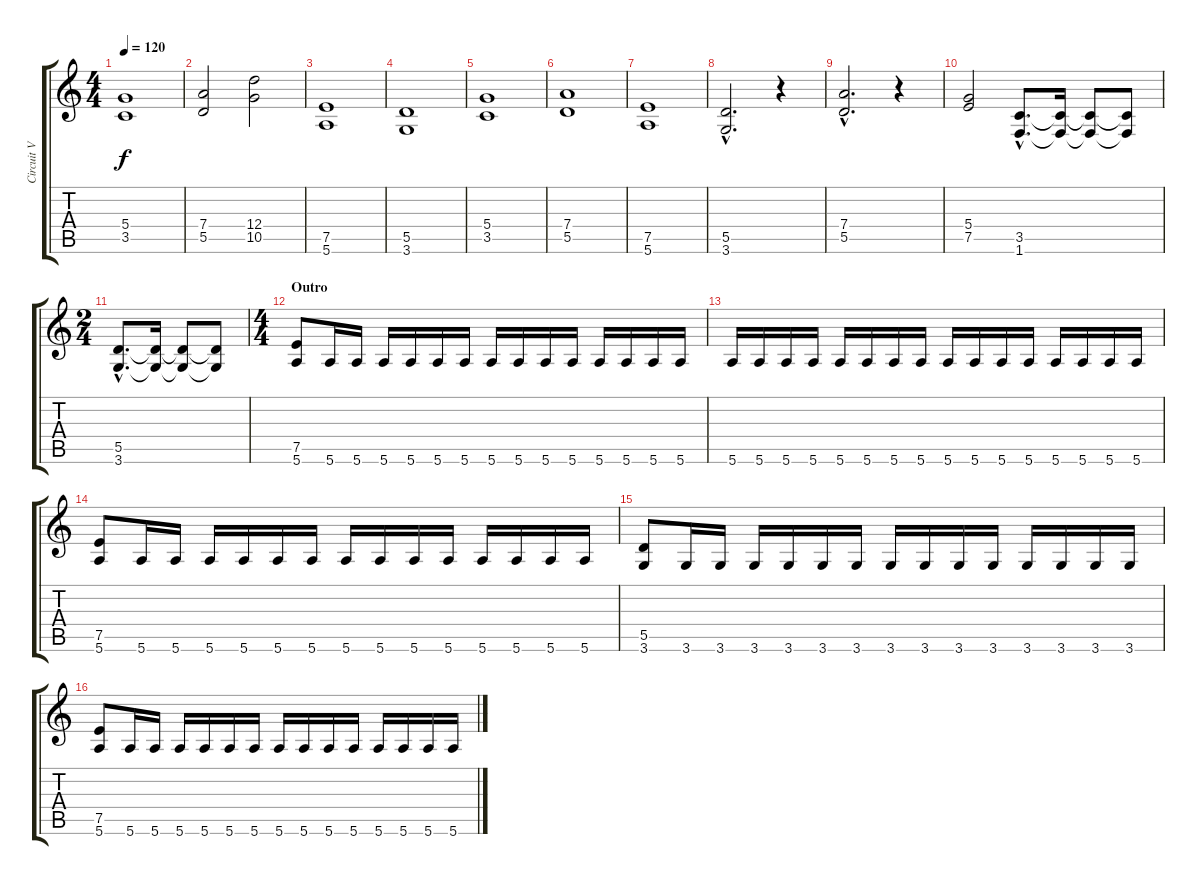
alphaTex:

\track ("Circuit V Panther" "Circuit V ") {instrument overdrivenguitar}
\staff {score tabs}
\tuning (E4 B3 G3 D3 A2 E2) {hide}
\ts (4 4)
\tempo 120
\clef g2
\ks c
(5.4 3.5).1{dy f} |
(7.4 5.5).2 (12.4 10.5).2 |
(7.5 5.6).1 |
(5.5 3.6).1 |
(5.4 3.5).1 |
(7.4 5.5).1 |
(7.5 5.6).1 |
(5.5{hac} 3.6{hac}).2{d} r.4 |
(7.4{hac} 5.5{hac}).2{d} r.4 |
(5.4 7.5).2 (3.5{hac} 1.6{hac}).8{d} (3.5{t} 1.6{t}).16 (3.5{t} 1.6{t}).8 (3.5{t} 1.6{t}).8 |
\ts (2 4)
(5.5{hac} 3.6{hac}).8{d} (5.5{t} 3.6{t}).16 (5.5{t} 3.6{t}).8 (5.5{t} 3.6{t}).8 |
\ts (4 4)
\section ("" "Outro")
(7.5 5.6).8 5.6.16 5.6.16 5.6.16 5.6.16 5.6.16 5.6.16 5.6.16 5.6.16 5.6.16 5.6.16 5.6.16 5.6.16 5.6.16 5.6.16 |
5.6.16 5.6.16 5.6.16 5.6.16 5.6.16 5.6.16 5.6.16 5.6.16 5.6.16 5.6.16 5.6.16 5.6.16 5.6.16 5.6.16 5.6.16 5.6.16 |
(7.5 5.6).8 5.6.16 5.6.16 5.6.16 5.6.16 5.6.16 5.6.16 5.6.16 5.6.16 5.6.16 5.6.16 5.6.16 5.6.16 5.6.16 5.6.16 |
(5.5 3.6).8 3.6.16 3.6.16 3.6.16 3.6.16 3.6.16 3.6.16 3.6.16 3.6.16 3.6.16 3.6.16 3.6.16 3.6.16 3.6.16 3.6.16 |
(7.5 5.6).8 5.6.16 5.6.16 5.6.16 5.6.16 5.6.16 5.6.16 5.6.16 5.6.16 5.6.16 5.6.16 5.6.16 5.6.16 5.6.16 5.6.16
